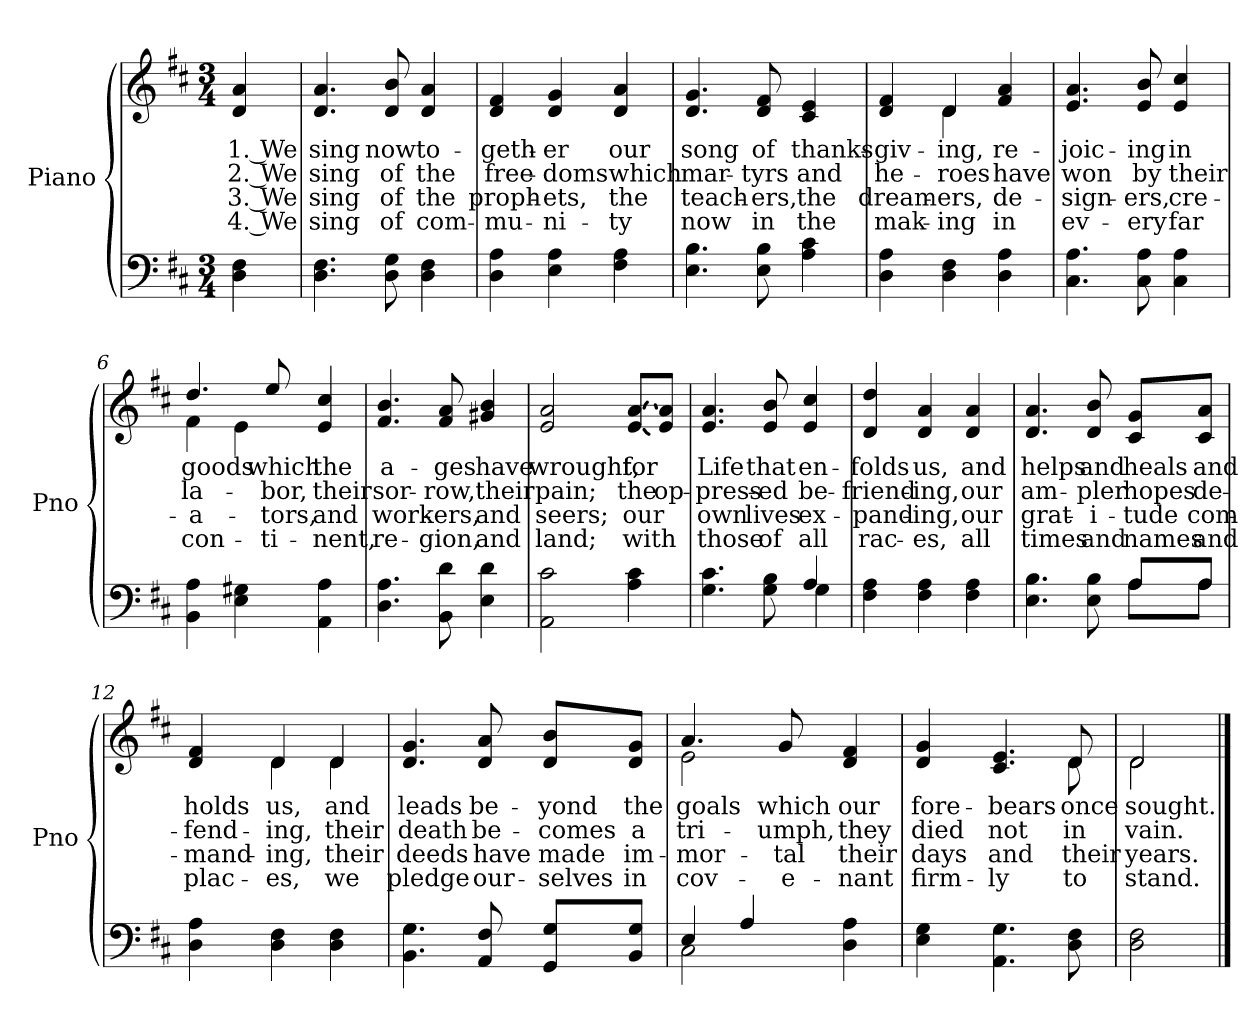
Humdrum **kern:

**kern	**kern	**text	**text	**text	**text
*part2	*part1	*part1	*part1	*part1	*part1
*staff2	*staff1	*staff1	*staff1	*staff1	*staff1
*I"Piano	*I"Piano	*	*	*	*
*I'Pno	*I'Pno	*	*	*	*
*clefF4	*clefG2	*	*	*	*
*k[f#c#]	*k[f#c#]	*	*	*	*
*M3/4	*M3/4	*	*	*	*
*MM100	*MM100	*	*	*	*
=	=	=	=	=	=
!	!	!LO:LY:b	!LO:LY:b	!LO:LY:b	!LO:LY:b
4D\ 4F#\	4d/ 4a/	1. We	2. We	3. We	4. We
=1	=1	=1	=1	=1	=1
!	!	!LO:LY:b	!LO:LY:b	!LO:LY:b	!LO:LY:b
4.D\ 4.F#\	4.d/ 4.a/	sing	sing	sing	sing
!	!	!LO:LY:b	!LO:LY:b	!LO:LY:b	!LO:LY:b
8D\ 8G\	8d/ 8b/	now	of	of	of
!	!	!LO:LY:b	!LO:LY:b	!LO:LY:b	!LO:LY:b
4D\ 4F#\	4d/ 4a/	to-	the	the	com-
=2	=2	=2	=2	=2	=2
!	!	!LO:LY:b	!LO:LY:b	!LO:LY:b	!LO:LY:b
4D\ 4A\	4d/ 4f#/	-geth-	free-	proph-	-mu-
!	!	!LO:LY:b	!LO:LY:b	!LO:LY:b	!LO:LY:b
4E\ 4A\	4d/ 4g/	-er	-doms	-ets,	-ni-
!	!	!LO:LY:b	!LO:LY:b	!LO:LY:b	!LO:LY:b
4F#\ 4A\	4d/ 4a/	our	which	the	-ty
=3	=3	=3	=3	=3	=3
!	!	!LO:LY:b	!LO:LY:b	!LO:LY:b	!LO:LY:b
4.E\ 4.B\	4.d/ 4.g/	song	mar-	teach-	now
!	!	!LO:LY:b	!LO:LY:b	!LO:LY:b	!LO:LY:b
8E\ 8B\	8d/ 8f#/	of	-tyrs	-ers,	in
!	!	!LO:LY:b	!LO:LY:b	!LO:LY:b	!LO:LY:b
4A\ 4c#\	4c#/ 4e/	thanks-	and	the	the
!!LO:LB:g=z
=4	=4	=4	=4	=4	=4
!	!	!LO:LY:b	!LO:LY:b	!LO:LY:b	!LO:LY:b
*	*^	*	*	*	*
4D\ 4A\	4d/ 4f#/	4ryy	-giv-	he-	dream-	mak-
!	!	!	!LO:LY:b	!LO:LY:b	!LO:LY:b	!LO:LY:b
4D\ 4F#\	4d/	4d\	-ing,	-roes	-ers,	-ing
!	!	!	!LO:LY:b	!LO:LY:b	!LO:LY:b	!LO:LY:b
4D\ 4A\	4f#/ 4a/	4ryy	re-	have	de-	in
=5	=5	=5	=5	=5	=5	=5
!	!	!	!LO:LY:b	!LO:LY:b	!LO:LY:b	!LO:LY:b
*	*v	*v	*	*	*	*
4.C#\ 4.A\	4.e/ 4.a/	-joic-	won	-sign-	ev-
!	!	!LO:LY:b	!LO:LY:b	!LO:LY:b	!LO:LY:b
8C#\ 8A\	8e/ 8b/	-ing	by	-ers,	-ery
!	!	!LO:LY:b	!LO:LY:b	!LO:LY:b	!LO:LY:b
4C#\ 4A\	4e/ 4cc#/	in	their	cre-	far
=6	=6	=6	=6	=6	=6
!	!	!LO:LY:b	!LO:LY:b	!LO:LY:b	!LO:LY:b
*	*^	*	*	*	*
4BB\ 4A\	4.dd/	4f#\	goods	la-	-a-	con-
4E\ 4G#X\	.	4e\	.	.	.	.
!	!	!	!LO:LY:b	!LO:LY:b	!LO:LY:b	!LO:LY:b
.	8ee/	.	which	-bor,	-tors,	-ti-
!	!	!	!LO:LY:b	!LO:LY:b	!LO:LY:b	!LO:LY:b
4AA\ 4A\	4e/ 4cc#/	4ryy	the	their	and	-nent,
!!LO:LB:g=z
=7	=7	=7	=7	=7	=7	=7
!	!	!	!LO:LY:b	!LO:LY:b	!LO:LY:b	!LO:LY:b
*	*v	*v	*	*	*	*
4.D\ 4.A\	4.f#/ 4.b/	a-	sor-	work-	re-
!	!	!LO:LY:b	!LO:LY:b	!LO:LY:b	!LO:LY:b
8BB\ 8d\	8f#/ 8a/	-ges	-row,	-ers,	-gion,
!	!	!LO:LY:b	!LO:LY:b	!LO:LY:b	!LO:LY:b
4E\ 4d\	4g#X/ 4b/	have	their	and	and
=8	=8	=8	=8	=8	=8
!	!	!LO:LY:b	!LO:LY:b	!LO:LY:b	!LO:LY:b
2AA\ 2c#\	2e/ 2a/	wrought,	pain;	seers;	land;
!	!LO:T:n=1:dash	!	!	!	!
!	!LO:T:n=2:dash	!LO:LY:b	!LO:LY:b	!LO:LY:b	!LO:LY:b
4A\ 4c#\	[8e/ [8a/L	for	the	our	with
!	!	!	!LO:LY:b	!	!
.	8e/] 8a/]J	.	op-	.	.
=9	=9	=9	=9	=9	=9
*^	*	*	*	*	*
!	!	!	!LO:LY:b	!LO:LY:b	!LO:LY:b	!LO:LY:b
4.G\ 4.c#\	2ryy	4.e/ 4.a/	Life	-press-	own	those
!	!	!	!LO:LY:b	!LO:LY:b	!LO:LY:b	!LO:LY:b
8G\ 8B\	.	8e/ 8b/	that	-ed	lives	of
!	!	!	!LO:LY:b	!LO:LY:b	!LO:LY:b	!LO:LY:b
4A/	4G\	4e/ 4cc#/	en-	be-	ex-	all
!!LO:PB:g=z
=10	=10	=10	=10	=10	=10	=10
!	!	!	!LO:LY:b	!LO:LY:b	!LO:LY:b	!LO:LY:b
*v	*v	*	*	*	*	*
4F#\ 4A\	4d/ 4dd/	-folds	-friend-	-pand-	rac-
!	!	!LO:LY:b	!LO:LY:b	!LO:LY:b	!LO:LY:b
4F#\ 4A\	4d/ 4a/	us,	-ing,	-ing,	-es,
!	!	!LO:LY:b	!LO:LY:b	!LO:LY:b	!LO:LY:b
4F#\ 4A\	4d/ 4a/	and	our	our	all
=11	=11	=11	=11	=11	=11
*^	*	*	*	*	*
!	!	!	!LO:LY:b	!LO:LY:b	!LO:LY:b	!LO:LY:b
4.E\ 4.B\	2ryy	4.d/ 4.a/	helps	am-	grat-	times
!	!	!	!LO:LY:b	!LO:LY:b	!LO:LY:b	!LO:LY:b
8E\ 8B\	.	8d/ 8b/	and	-pler	-i-	and
!	!	!	!LO:LY:b	!LO:LY:b	!LO:LY:b	!LO:LY:b
8A\L	8A/L	8c#/ 8g/L	heals	hopes	-tude	names
!	!	!	!LO:LY:b	!LO:LY:b	!LO:LY:b	!LO:LY:b
8A\J	8A/J	8c#/ 8a/J	and	de-	com-	and
=12	=12	=12	=12	=12	=12	=12
!	!	!	!LO:LY:b	!LO:LY:b	!LO:LY:b	!LO:LY:b
*v	*v	*^	*	*	*	*
4D\ 4A\	4d/ 4f#/	4ryy	holds	-fend-	-mand-	plac-
!	!	!	!LO:LY:b	!LO:LY:b	!LO:LY:b	!LO:LY:b
4D\ 4F#\	4d/	4d\	us,	-ing,	-ing,	-es,
!	!	!	!LO:LY:b	!LO:LY:b	!LO:LY:b	!LO:LY:b
4D\ 4F#\	4d/	4d\	and	their	their	we
!!LO:LB:g=z
=13	=13	=13	=13	=13	=13	=13
!	!	!	!LO:LY:b	!LO:LY:b	!LO:LY:b	!LO:LY:b
*	*v	*v	*	*	*	*
4.BB\ 4.G\	4.d/ 4.g/	leads	death	deeds	pledge
!	!	!LO:LY:b	!LO:LY:b	!LO:LY:b	!LO:LY:b
8AA/ 8F#/	8d/ 8a/	be-	be-	have	our-
!	!	!LO:LY:b	!LO:LY:b	!LO:LY:b	!LO:LY:b
8GG/ 8G/L	8d/ 8b/L	-yond	-comes	made	-selves
!	!	!LO:LY:b	!LO:LY:b	!LO:LY:b	!LO:LY:b
8BB/ 8G/J	8d/ 8g/J	the	a	im-	in
=14	=14	=14	=14	=14	=14
*^	*	*	*	*	*
!	!	!	!LO:LY:b	!LO:LY:b	!LO:LY:b	!LO:LY:b
*	*	*^	*	*	*	*
4E/	2C#\	4.a/	2e\	goals	tri-	-mor-	cov-
4A/	.	.	.	.	.	.	.
!	!	!	!	!LO:LY:b	!LO:LY:b	!LO:LY:b	!LO:LY:b
.	.	8g/	.	which	-umph,	-tal	-e-
!	!	!	!	!LO:LY:b	!LO:LY:b	!LO:LY:b	!LO:LY:b
4D\ 4A\	4ryy	4d/ 4f#/	4ryy	our	they	their	-nant
=15	=15	=15	=15	=15	=15	=15	=15
!	!	!	!	!LO:LY:b	!LO:LY:b	!LO:LY:b	!LO:LY:b
*v	*v	*	*	*	*	*	*
4E\ 4G\	4d/ 4g/	8ryy	fore-	died	days	firm-
!	!	!	!LO:LY:b	!LO:LY:b	!LO:LY:b	!LO:LY:b
*	*v	*v	*	*	*	*
4.AA\ 4.G\	4.c#/ 4.e/	-bears	not	and	-ly
!	!	!LO:LY:b	!LO:LY:b	!LO:LY:b	!LO:LY:b
*	*^	*	*	*	*
8D\ 8F#\	8d/	8d\	once	in	their	to
=16	=16	=16	=16	=16	=16	=16
!	!	!	!LO:LY:b	!LO:LY:b	!LO:LY:b	!LO:LY:b
2D\ 2F#\	2d/	2d\	sought.	vain.	years.	stand.
*	*v	*v	*	*	*	*
==	==	==	==	==	==
*-	*-	*-	*-	*-	*-
